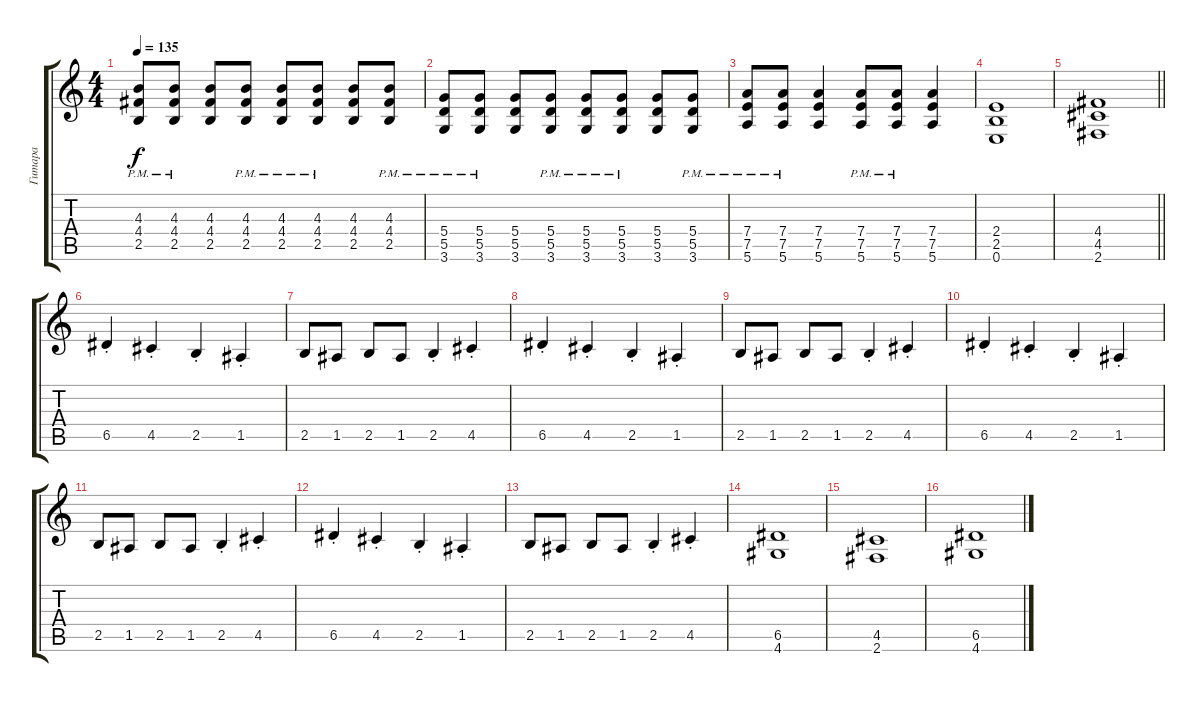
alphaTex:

\track ("Гитара" "Гитара") {instrument distortionguitar}
\staff {score tabs}
\tuning (E4 B3 G3 D3 A2 E2) {hide}
\ts (4 4)
\tempo 135
\clef g2
\ks c
(4.3{pm} 4.4{pm} 2.5{pm}).8{dy f} (4.3{pm} 4.4{pm} 2.5{pm}).8 (4.3 4.4 2.5).8 (4.3{pm} 4.4{pm} 2.5{pm}).8 (4.3{pm} 4.4{pm} 2.5{pm}).8 (4.3{pm} 4.4{pm} 2.5{pm}).8 (4.3 4.4 2.5).8 (4.3{pm} 4.4{pm} 2.5{pm}).8 |
(5.4{pm} 5.5{pm} 3.6{pm}).8 (5.4{pm} 5.5{pm} 3.6{pm}).8 (5.4 5.5 3.6).8 (5.4{pm} 5.5{pm} 3.6{pm}).8 (5.4{pm} 5.5{pm} 3.6{pm}).8 (5.4{pm} 5.5{pm} 3.6{pm}).8 (5.4 5.5 3.6).8 (5.4{pm} 5.5{pm} 3.6{pm}).8 |
(7.4{pm} 7.5{pm} 5.6{pm}).8 (7.4{pm} 7.5{pm} 5.6{pm}).8 (7.4 7.5 5.6).4 (7.4{pm} 7.5{pm} 5.6{pm}).8 (7.4{pm} 7.5{pm} 5.6{pm}).8 (7.4 7.5 5.6).4 |
(2.4 2.5 0.6).1 |
\barLineRight lightlight
(4.4 4.5 2.6).1 |
6.5{st}.4{instrument distortionguitar} 4.5{st}.4 2.5{st}.4 1.5{st}.4 |
2.5.8 1.5.8 2.5.8 1.5.8 2.5{st}.4 4.5{st}.4 |
6.5{st}.4 4.5{st}.4 2.5{st}.4 1.5{st}.4 |
2.5.8 1.5.8 2.5.8 1.5.8 2.5{st}.4 4.5{st}.4 |
6.5{st}.4 4.5{st}.4 2.5{st}.4 1.5{st}.4 |
2.5.8 1.5.8 2.5.8 1.5.8 2.5{st}.4 4.5{st}.4 |
6.5{st}.4 4.5{st}.4 2.5{st}.4 1.5{st}.4 |
2.5.8 1.5.8 2.5.8 1.5.8 2.5{st}.4 4.5{st}.4 |
(6.5 4.6).1{instrument distortionguitar} |
(4.5 2.6).1 |
(6.5 4.6).1
